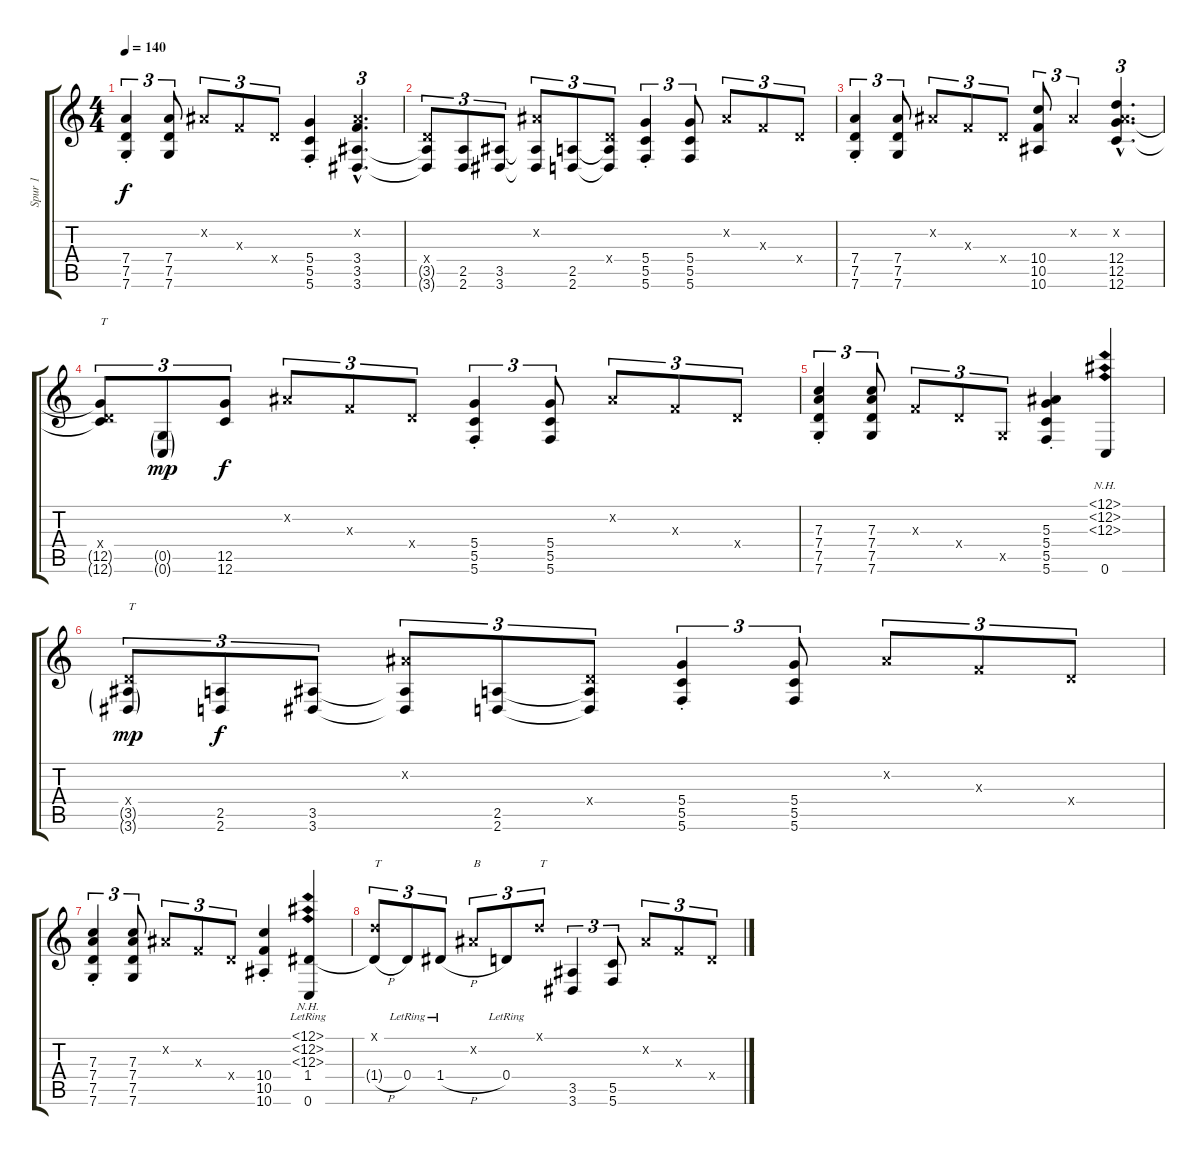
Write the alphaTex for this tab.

\track ("Spur 1" "Spur 1") {instrument acousticguitarsteel}
\staff {score tabs}
\tuning (D4 Bb3 F3 D3 G2 C2) {hide}
\ts (4 4)
\tempo 140
\clef g2
\ks c
(7.4{st} 7.5{st} 7.6{st}).4{tu (3 2) dy f} (7.4 7.5 7.6).8{tu (3 2)} 0.2{x}.8{tu (3 2)} 0.3{x}.8{tu (3 2)} 0.4{x}.8{tu (3 2)} (5.4{st} 5.5{st} 5.6{st}).4 (0.2{hac x} 3.4{hac} 3.5{hac} 3.6{hac}).4{d tu (3 2)} |
(0.4{x} 3.5{t} 3.6{t}).8{tu (3 2)} (2.5 2.6).8{tu (3 2)} (3.5 3.6).8{tu (3 2)} (0.2{x} 3.5{t} 3.6{t}).8{tu (3 2)} (2.5 2.6).8{tu (3 2)} (0.4{x} 2.5{t} 2.6{t}).8{tu (3 2)} (5.4{st} 5.5{st} 5.6{st}).4{tu (3 2)} (5.4 5.5 5.6).8{tu (3 2)} 0.2{x}.8{tu (3 2)} 0.3{x}.8{tu (3 2)} 0.4{x}.8{tu (3 2)} |
(7.4{st} 7.5{st} 7.6{st}).4{tu (3 2)} (7.4 7.5 7.6).8{tu (3 2)} 0.2{x}.8{tu (3 2)} 0.3{x}.8{tu (3 2)} 0.4{x}.8{tu (3 2)} (10.4 10.5 10.6).8{tu (3 2)} 0.2{x}.4{tu (3 2)} (0.2{hac x} 12.4{hac} 12.5{hac} 12.6{hac}).4{d tu (3 2)} |
(0.4{x} 12.5{t} 12.6{t}).8{tu (3 2) txt "T"} (0.5{g} 0.6{g}).8{tu (3 2) dy mp} (12.5 12.6).8{tu (3 2) dy f} 0.2{x}.8{tu (3 2)} 0.3{x}.8{tu (3 2)} 0.4{x}.8{tu (3 2)} (5.4{st} 5.5{st} 5.6{st}).4{tu (3 2)} (5.4 5.5 5.6).8{tu (3 2)} 0.2{x}.8{tu (3 2)} 0.3{x}.8{tu (3 2)} 0.4{x}.8{tu (3 2)} |
(7.3{st} 7.4{st} 7.5{st} 7.6{st}).4{tu (3 2)} (7.3 7.4 7.5 7.6).8{tu (3 2)} 0.3{x}.8{tu (3 2)} 0.4{x}.8{tu (3 2)} 0.5{x}.8{tu (3 2)} (5.3{st} 5.4{st} 5.5{st} 5.6{st}).4 (12.1{nh} 12.2{nh} 12.3{nh} 0.6).4 |
(0.4{x} 3.5{g} 3.6{g}).8{tu (3 2) txt "T" dy mp} (2.5 2.6).8{tu (3 2) dy f} (3.5 3.6).8{tu (3 2)} (0.2{x} 3.5{t} 3.6{t}).8{tu (3 2)} (2.5 2.6).8{tu (3 2)} (0.4{x} 2.5{t} 2.6{t}).8{tu (3 2)} (5.4{st} 5.5{st} 5.6{st}).4{tu (3 2)} (5.4 5.5 5.6).8{tu (3 2)} 0.2{x}.8{tu (3 2)} 0.3{x}.8{tu (3 2)} 0.4{x}.8{tu (3 2)} |
(7.3{st} 7.4{st} 7.5{st} 7.6{st}).4{tu (3 2)} (7.3 7.4 7.5 7.6).8{tu (3 2)} 0.2{x}.8{tu (3 2)} 0.3{x}.8{tu (3 2)} 0.4{x}.8{tu (3 2)} (10.4{st} 10.5{st} 10.6{st}).4 (12.1{nh lr} 12.2{nh lr} 12.3{nh lr} 1.4 0.6{lr}).4 |
(0.1{x} 1.4{h t}).8{tu (3 2) txt "T"} 0.4{lr}.8{tu (3 2)} 1.4{h lr}.8{tu (3 2)} 0.2{x}.8{tu (3 2) txt "B"} 0.4{lr}.8{tu (3 2)} 0.1{x}.8{tu (3 2) txt "T"} (3.5 3.6).4{tu (3 2)} (5.5 5.6).8{tu (3 2)} 0.2{x}.8{tu (3 2)} 0.3{x}.8{tu (3 2)} 0.4{x}.8{tu (3 2)}
